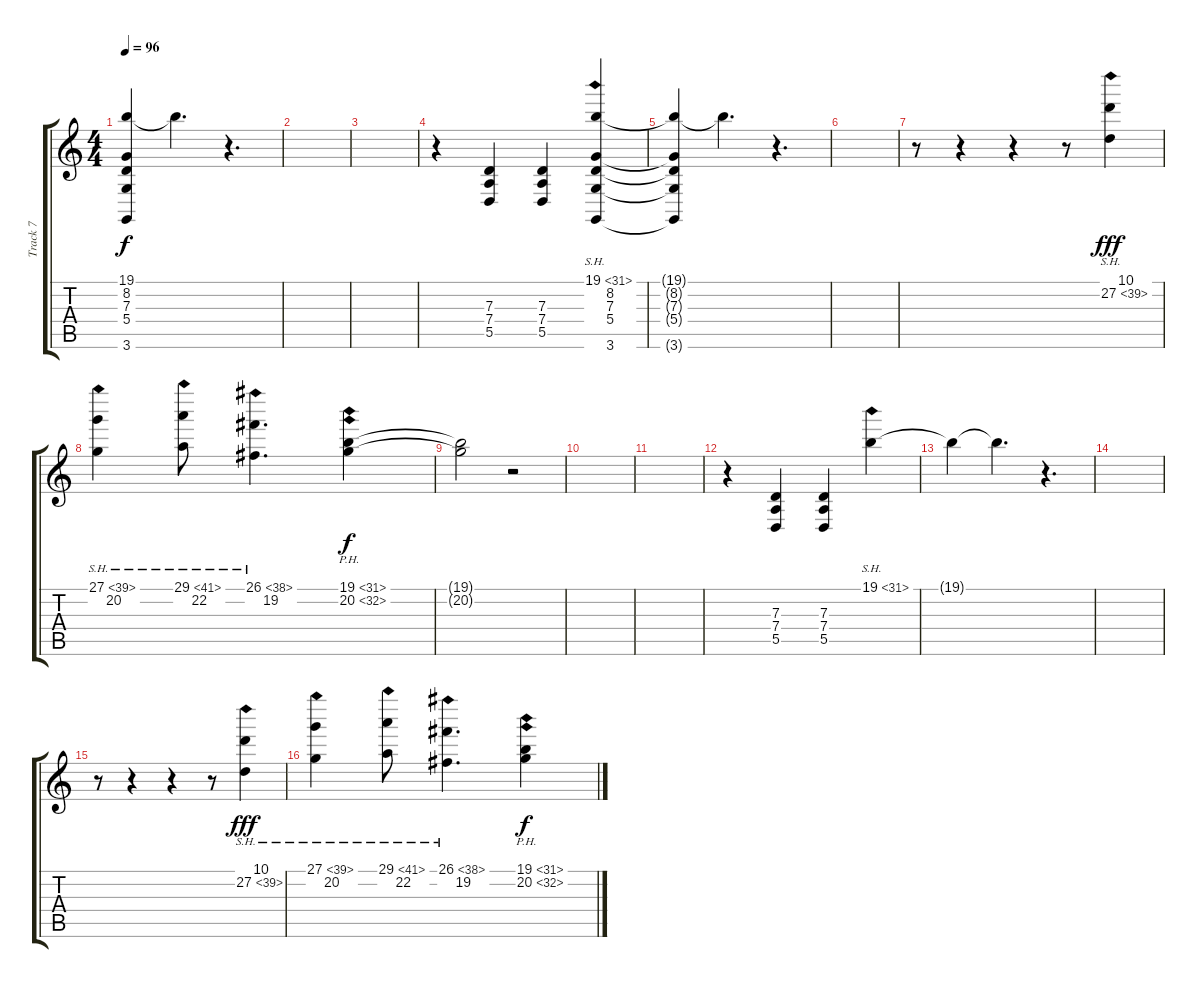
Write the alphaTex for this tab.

\track ("Track 7" "Track 7") {instrument fx7echoes}
\staff {score tabs}
\tuning (E4 B3 G3 D3 A2 E2) {hide}
\ts (4 4)
\tempo 96
\clef g2
\ks c
(19.1{t} 8.2{t} 7.3{t} 5.4{t} 3.6{t}).4{dy f} 19.1{t}.4{d} r.4{d} |
|
|
r.4 (7.3 7.4 5.5).4 (7.3 7.4 5.5).4 (19.1{sh 12} 8.2 7.3 5.4 3.6).4 |
(19.1{t} 8.2{t} 7.3{t} 5.4{t} 3.6{t}).4 19.1{t}.4{d} r.4{d} |
|
r.8{balance 8} r.4 r.4 r.8 (10.1 27.2{sh 12}).4{dy fff} |
(27.1{sh 12} 20.2).4 (29.1{sh 12} 22.2).8 (26.1{sh 12} 19.2).4{d} (19.1{ph 12} 20.2{ph 12}).4{dy f} |
(19.1{t} 20.2{t}).2 r.2 |
|
|
r.4 (7.3 7.4 5.5).4 (7.3 7.4 5.5).4 19.1{sh 12}.4 |
19.1{t}.4 19.1{t}.4{d} r.4{d} |
|
r.8{balance 8} r.4 r.4 r.8 (10.1 27.2{sh 12}).4{dy fff} |
(27.1{sh 12} 20.2).4 (29.1{sh 12} 22.2).8 (26.1{sh 12} 19.2).4{d} (19.1{ph 12} 20.2{ph 12}).4{dy f}
